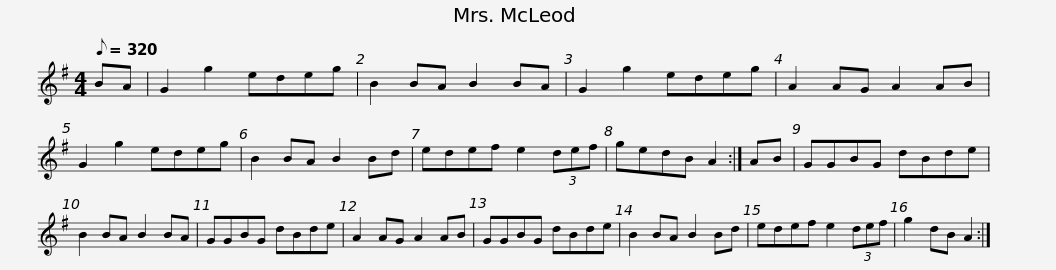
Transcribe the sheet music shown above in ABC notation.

X:1
L:1/8
Q:1/8=320
M:4/4
I:linebreak $
K:G
V:1 treble
V:1
 BA | G2 g2 edeg | B2 BA B2 BA | G2 g2 edeg | A2 AG A2 AB | %5
 G2 g2 edeg | B2 BA B2 Bd |$ edef e2 (3def | gedB A2 :| AB | %10
 GGBG dBde | B2 BA B2 BA | GGBG dBde | A2 AG A2 AB |$ GGBG dBde | %15
 B2 BA B2 Bd | edef e2 (3def | g2 dB A2 :| %18
